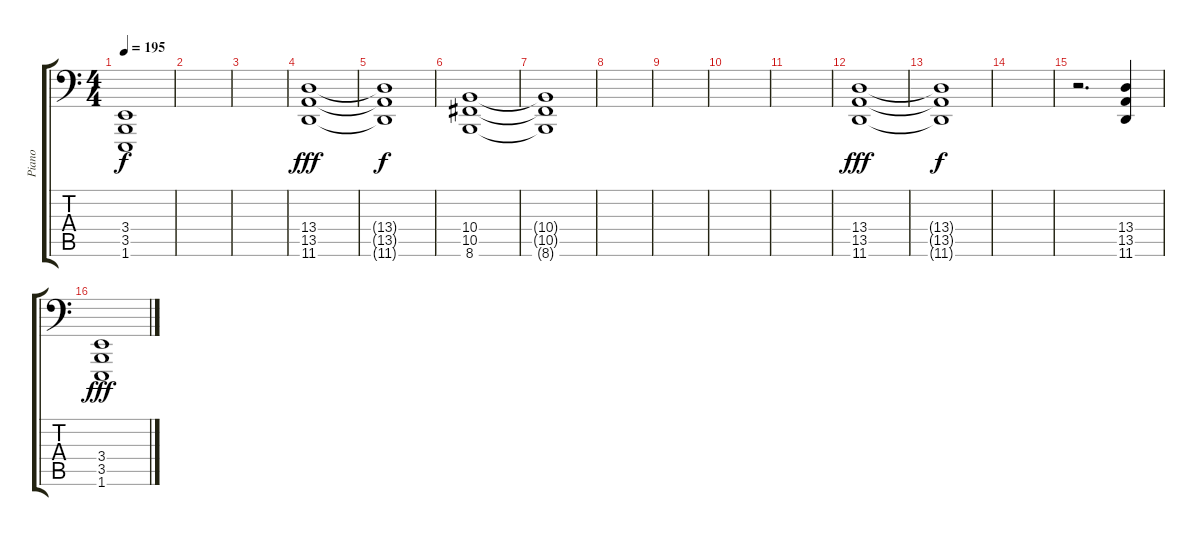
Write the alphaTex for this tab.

\track ("Piano" "Piano") {instrument acousticgrandpiano}
\staff {score tabs}
\tuning (Eb3 Bb2 Gb2 Db2 Ab1 Eb1) {hide}
\ts (4 4)
\tempo 195
\clef f4
\ks c
(3.4{t} 3.5{t} 1.6{t}).1{dy f} |
|
|
(13.4 13.5 11.6).1{dy fff} |
(13.4{t} 13.5{t} 11.6{t}).1{dy f} |
(10.4 10.5 8.6).1 |
(10.4{t} 10.5{t} 8.6{t}).1 |
|
|
|
|
(13.4 13.5 11.6).1{dy fff} |
(13.4{t} 13.5{t} 11.6{t}).1{dy f} |
|
r.2{d} (13.4 13.5 11.6).4 |
(3.4 3.5 1.6).1{dy fff}
